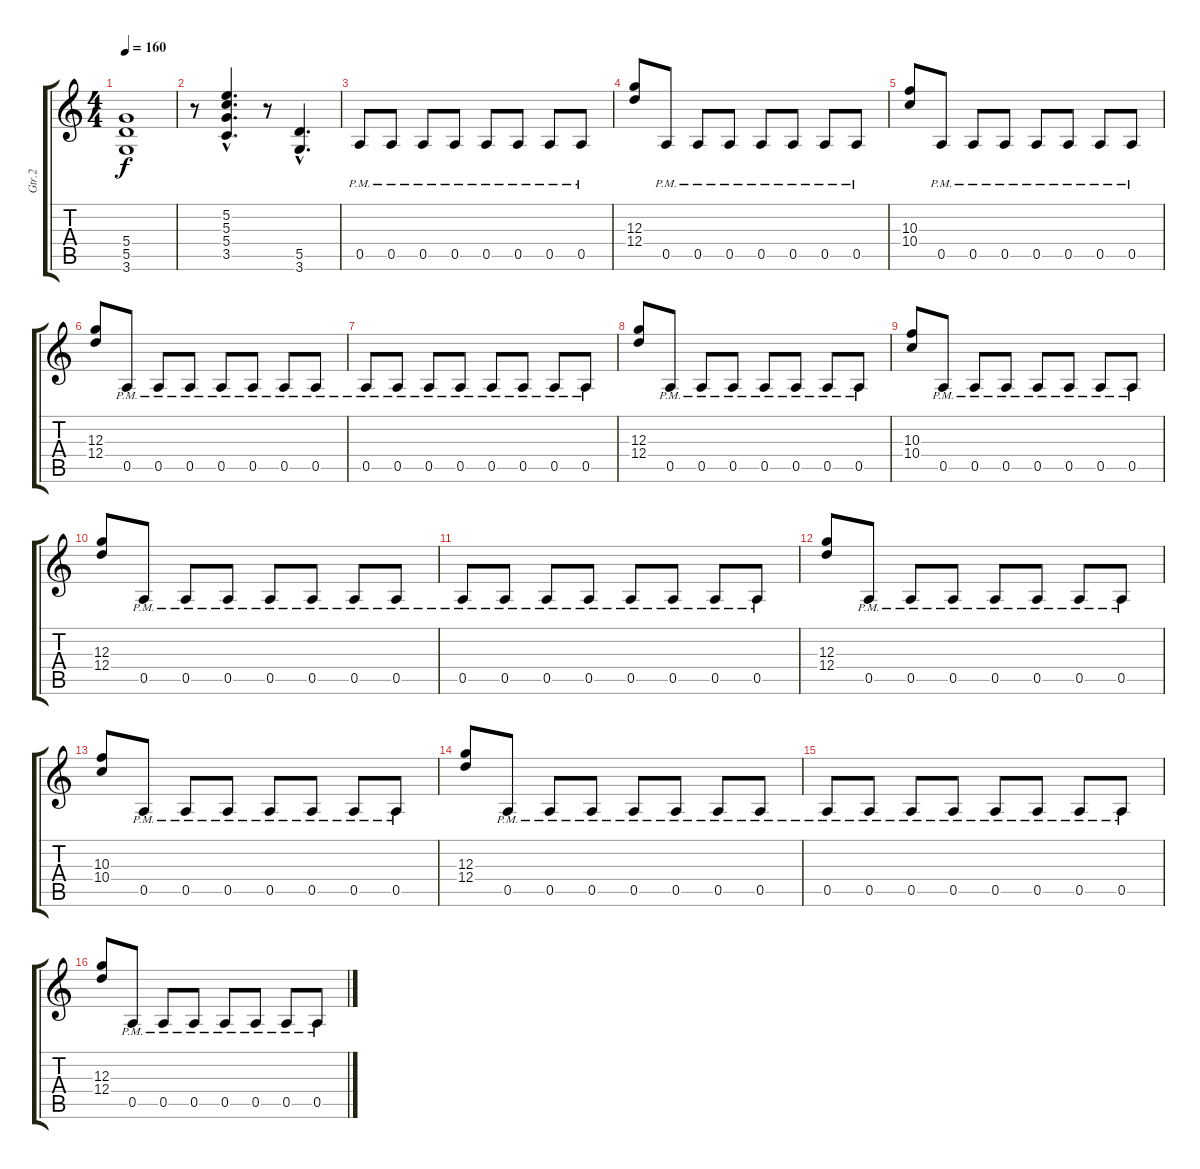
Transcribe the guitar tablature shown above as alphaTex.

\track ("Gtr.2" "Gtr.2") {instrument overdrivenguitar}
\staff {score tabs}
\tuning (E4 B3 G3 D3 A2 E2) {hide}
\ts (4 4)
\tempo 160
\clef g2
\ks c
(5.4 5.5 3.6).1{dy f} |
r.8 (5.2{hac} 5.3{hac} 5.4{hac} 3.5{hac}).4{d} r.8 (5.5{hac} 3.6{hac}).4{d} |
0.5{pm}.8 0.5{pm}.8 0.5{pm}.8 0.5{pm}.8 0.5{pm}.8 0.5{pm}.8 0.5{pm}.8 0.5{pm}.8 |
(12.3 12.4).8 0.5{pm}.8 0.5{pm}.8 0.5{pm}.8 0.5{pm}.8 0.5{pm}.8 0.5{pm}.8 0.5{pm}.8 |
(10.3 10.4).8 0.5{pm}.8 0.5{pm}.8 0.5{pm}.8 0.5{pm}.8 0.5{pm}.8 0.5{pm}.8 0.5{pm}.8 |
(12.3 12.4).8 0.5{pm}.8 0.5{pm}.8 0.5{pm}.8 0.5{pm}.8 0.5{pm}.8 0.5{pm}.8 0.5{pm}.8 |
0.5{pm}.8 0.5{pm}.8 0.5{pm}.8 0.5{pm}.8 0.5{pm}.8 0.5{pm}.8 0.5{pm}.8 0.5{pm}.8 |
(12.3 12.4).8 0.5{pm}.8 0.5{pm}.8 0.5{pm}.8 0.5{pm}.8 0.5{pm}.8 0.5{pm}.8 0.5{pm}.8 |
(10.3 10.4).8 0.5{pm}.8 0.5{pm}.8 0.5{pm}.8 0.5{pm}.8 0.5{pm}.8 0.5{pm}.8 0.5{pm}.8 |
(12.3 12.4).8 0.5{pm}.8 0.5{pm}.8 0.5{pm}.8 0.5{pm}.8 0.5{pm}.8 0.5{pm}.8 0.5{pm}.8 |
0.5{pm}.8 0.5{pm}.8 0.5{pm}.8 0.5{pm}.8 0.5{pm}.8 0.5{pm}.8 0.5{pm}.8 0.5{pm}.8 |
(12.3 12.4).8 0.5{pm}.8 0.5{pm}.8 0.5{pm}.8 0.5{pm}.8 0.5{pm}.8 0.5{pm}.8 0.5{pm}.8 |
(10.3 10.4).8 0.5{pm}.8 0.5{pm}.8 0.5{pm}.8 0.5{pm}.8 0.5{pm}.8 0.5{pm}.8 0.5{pm}.8 |
(12.3 12.4).8 0.5{pm}.8 0.5{pm}.8 0.5{pm}.8 0.5{pm}.8 0.5{pm}.8 0.5{pm}.8 0.5{pm}.8 |
0.5{pm}.8 0.5{pm}.8 0.5{pm}.8 0.5{pm}.8 0.5{pm}.8 0.5{pm}.8 0.5{pm}.8 0.5{pm}.8 |
(12.3 12.4).8 0.5{pm}.8 0.5{pm}.8 0.5{pm}.8 0.5{pm}.8 0.5{pm}.8 0.5{pm}.8 0.5{pm}.8
